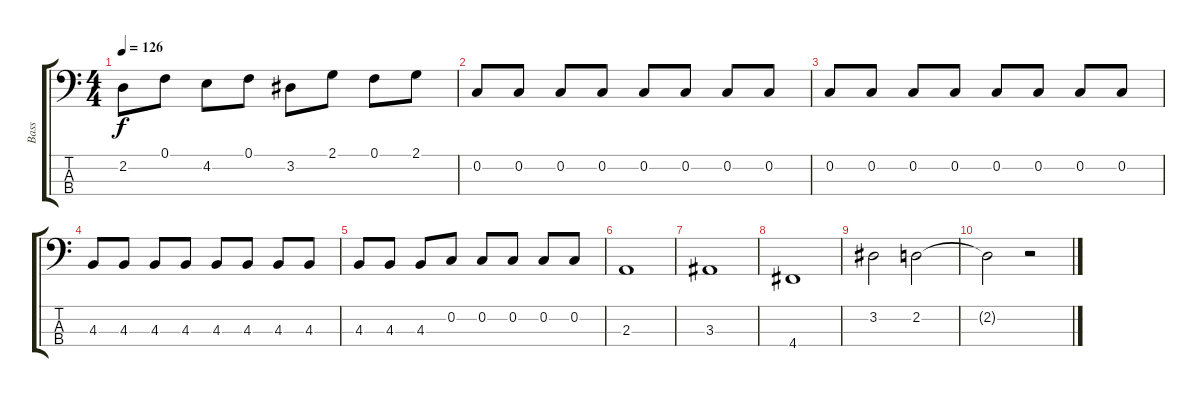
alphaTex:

\track ("Bass" "Bass") {instrument electricbassfinger}
\staff {score tabs}
\tuning (F2 C2 G1 D1) {hide}
\ts (4 4)
\tempo 126
\clef f4
\ks c
2.2.8{dy f} 0.1.8 4.2.8 0.1.8 3.2.8 2.1.8 0.1.8 2.1.8 |
0.2.8 0.2.8 0.2.8 0.2.8 0.2.8 0.2.8 0.2.8 0.2.8 |
0.2.8 0.2.8 0.2.8 0.2.8 0.2.8 0.2.8 0.2.8 0.2.8 |
4.3.8 4.3.8 4.3.8 4.3.8 4.3.8 4.3.8 4.3.8 4.3.8 |
4.3.8 4.3.8 4.3.8 0.2.8 0.2.8 0.2.8 0.2.8 0.2.8 |
2.3.1 |
3.3.1 |
4.4.1 |
3.2.2 2.2.2 |
2.2{t}.2 r.2
